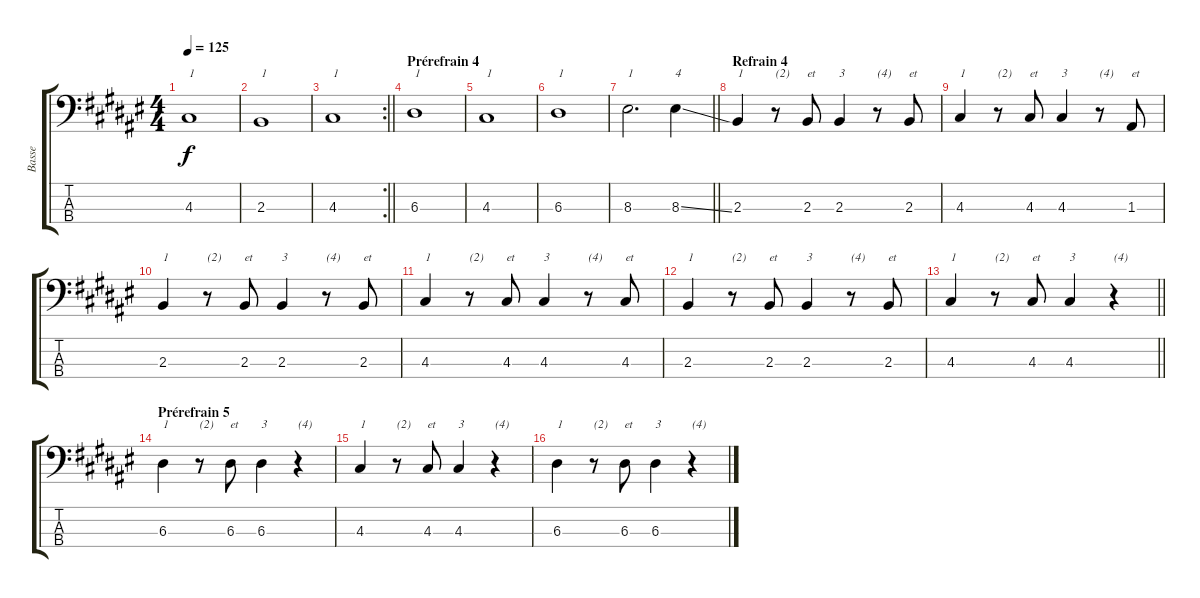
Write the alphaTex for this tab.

\track ("Basse" "Basse") {instrument electricbassfinger}
\staff {score tabs}
\tuning (G2 D2 A1 E1) {hide}
\ts (4 4)
\tempo 125
\clef f4
\ks f#
4.3.1{txt "1" dy f} |
2.3.1{txt "1"} |
\rc 2
\barLineRight lightlight
4.3.1{txt "1"} |
\section ("" "Prérefrain 4")
6.3.1{txt "1"} |
4.3.1{txt "1"} |
6.3.1{txt "1"} |
\barLineRight lightlight
8.3.2{d txt "1"} 8.3{ss}.4{txt "4"} |
\section ("" "Refrain 4")
2.3.4{txt "1"} r.8{txt "(2)"} 2.3.8{txt "et"} 2.3.4{txt "3"} r.8{txt "(4)"} 2.3.8{txt "et"} |
4.3.4{txt "1"} r.8{txt "(2)"} 4.3.8{txt "et"} 4.3.4{txt "3"} r.8{txt "(4)"} 1.3.8{txt "et"} |
2.3.4{txt "1"} r.8{txt "(2)"} 2.3.8{txt "et"} 2.3.4{txt "3"} r.8{txt "(4)"} 2.3.8{txt "et"} |
4.3.4{txt "1"} r.8{txt "(2)"} 4.3.8{txt "et"} 4.3.4{txt "3"} r.8{txt "(4)"} 4.3.8{txt "et"} |
2.3.4{txt "1"} r.8{txt "(2)"} 2.3.8{txt "et"} 2.3.4{txt "3"} r.8{txt "(4)"} 2.3.8{txt "et"} |
\barLineRight lightlight
4.3.4{txt "1"} r.8{txt "(2)"} 4.3.8{txt "et"} 4.3.4{txt "3"} r.4{txt "(4)"} |
\section ("" "Prérefrain 5")
6.3.4{txt "1"} r.8{txt "(2)"} 6.3.8{txt "et"} 6.3.4{txt "3"} r.4{txt "(4)"} |
4.3.4{txt "1"} r.8{txt "(2)"} 4.3.8{txt "et"} 4.3.4{txt "3"} r.4{txt "(4)"} |
6.3.4{txt "1"} r.8{txt "(2)"} 6.3.8{txt "et"} 6.3.4{txt "3"} r.4{txt "(4)"}
